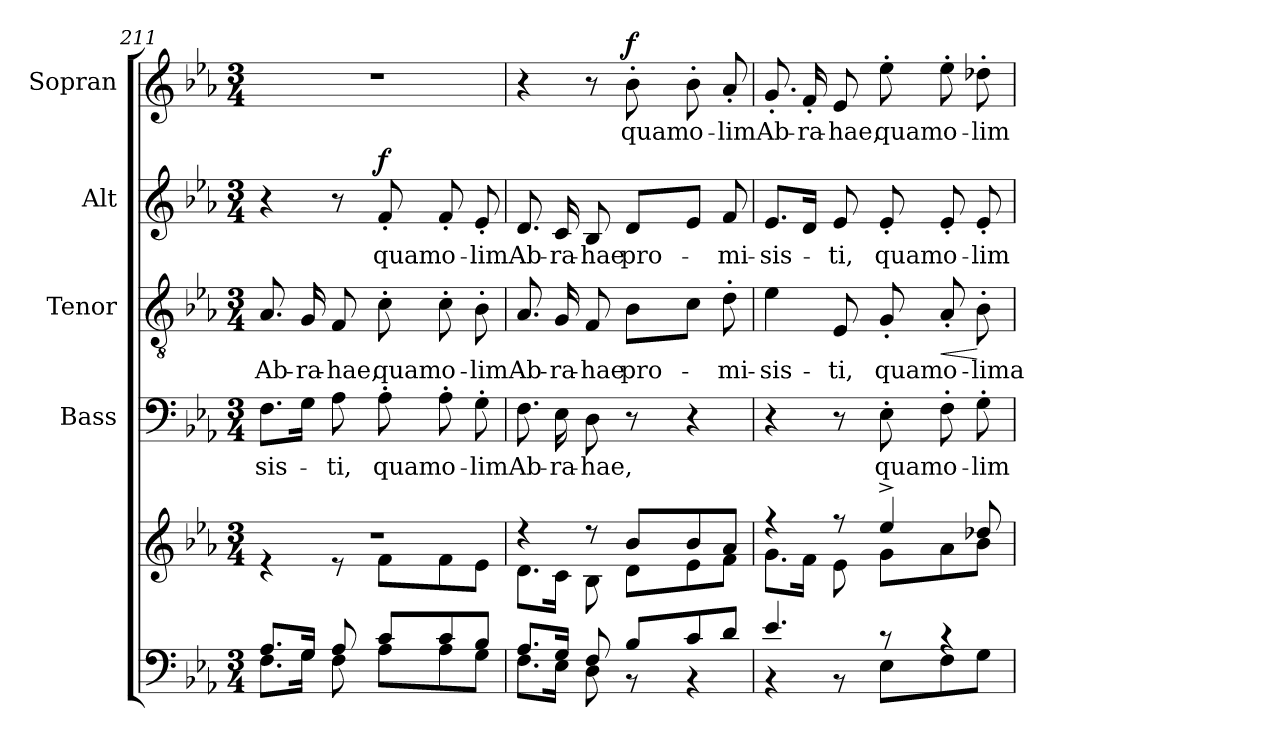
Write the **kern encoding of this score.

**kern	**kern	**kern	**text	**kern	**text	**dynam	**kern	**text	**dynam	**kern	**text	**dynam
*part5	*part5	*part4	*part4	*part3	*part3	*part3	*part2	*part2	*part2	*part1	*part1	*part1
*staff6	*staff5	*staff4	*staff4	*staff3	*staff3	*staff3	*staff2	*staff2	*staff2	*staff1	*staff1	*staff1
*	*	*I"Bass	*	*I"Tenor	*	*	*I"Alt	*	*	*I"Sopran	*	*
*	*	*I'B.	*	*I'T.	*	*	*I'A.	*	*	*I'S.	*	*
*clefF4	*clefG2	*clefF4	*	*clefGv2	*	*	*clefG2	*	*	*clefG2	*	*
*k[b-e-a-]	*k[b-e-a-]	*k[b-e-a-]	*	*k[b-e-a-]	*	*	*k[b-e-a-]	*	*	*k[b-e-a-]	*	*
*E-:	*E-:	*E-:	*	*E-:	*	*	*E-:	*	*	*E-:	*	*
*M3/4	*M3/4	*M3/4	*	*M3/4	*	*	*M3/4	*	*	*M3/4	*	*
=211	=211	=211	=211	=211	=211	=211	=211	=211	=211	=211	=211	=211
*^	*	*	*	*	*	*	*	*	*	*	*	*
!	!	!LO:N:vis=1	!	!LO:LY:b	!	!LO:LY:b	!	!	!	!	!	!	!
*	*	*^	*	*	*	*	*	*	*	*	*	*	*
8.A-/L	8.F\L	2.r	4re	8.F\L	-sis-	8.A-/	Ab-	.	4r	.	.	2.r	.	.
!	!	!	!	!	!	!	!LO:LY:b	!	!	!	!	!	!	!
16G/Jk	16G\Jk	.	.	16G\Jk	.	16G/	-ra-	.	.	.	.	.	.	.
!	!	!	!	!	!LO:LY:b	!	!LO:LY:b	!	!	!	!	!	!	!
8A-/	8F\	.	8re	8A-\	-ti,	8F/	-hae,	.	8r	.	.	.	.	.
!	!	!	!	!	!LO:LY:b	!	!LO:LY:b	!	!	!LO:LY:b	!LO:DY:a	!	!	!
8c/L	8A-\L	.	8f\L	8A-'>\	quam	8c'>\	quam	.	8f'</	quam	f	.	.	.
!	!	!	!	!	!LO:LY:b	!	!LO:LY:b	!	!	!LO:LY:b	!	!	!	!
8c/	8A-\	.	8f\	8A-'>\	o-	8c'>\	o-	.	8f'</	o-	.	.	.	.
!	!	!	!	!	!LO:LY:b	!	!LO:LY:b	!	!	!LO:LY:b	!	!	!	!
8B-/J	8G\J	.	8e-\J	8G'>\	-lim	8B-'>\	-lim	.	8e-'</	-lim	.	.	.	.
=212	=212	=212	=212	=212	=212	=212	=212	=212	=212	=212	=212	=212	=212	=212
!	!	!	!	!	!LO:LY:b	!	!LO:LY:b	!	!	!LO:LY:b	!	!	!	!
8.A-/L	8.F\L	4rcc	8.d\L	8.F\	Ab-	8.A-/	Ab-	.	8.d/	Ab-	.	4r	.	.
!	!	!	!	!	!LO:LY:b	!	!LO:LY:b	!	!	!LO:LY:b	!	!	!	!
16G/Jk	16E-\Jk	.	16c\Jk	16E-\	-ra-	16G/	-ra-	.	16c/	-ra-	.	.	.	.
!	!	!	!	!	!LO:LY:b	!	!LO:LY:b	!	!	!LO:LY:b	!	!	!	!
8F/	8D\	8rcc	8B-\	8D\	-hae,	8F/	-hae	.	8B-/	-hae	.	8r	.	.
!	!	!	!	!	!	!	!LO:LY:b	!	!	!LO:LY:b	!	!	!LO:LY:b	!LO:DY:a
8B-/L	8rBB	8b-/L	8d\L	8r	.	8B-\L	pro-	.	8d/L	pro-	.	8b-'>\	quam	f
!	!	!	!	!	!	!	!	!	!	!	!	!	!LO:LY:b	!
8c/	4rBB	8b-/	8e-\	4r	.	8c\J	.	.	8e-/J	.	.	8b-'>\	o-	.
!	!	!	!	!	!	!	!LO:LY:b	!	!	!LO:LY:b	!	!	!LO:LY:b	!
8d/J	.	8a-/J	8f\J	.	.	8d'>\	-mi-	.	8f/	-mi-	.	8a-'</	-lim	.
=213	=213	=213	=213	=213	=213	=213	=213	=213	=213	=213	=213	=213	=213	=213
!	!	!	!	!	!	!	!LO:LY:b	!	!	!LO:LY:b	!	!	!LO:LY:b	!
4.e-/	4rAA	4ree	8.g\L	4r	.	4e-\	-sis-	.	8.e-/L	-sis-	.	8.g'</	Ab-	.
!	!	!	!	!	!	!	!	!	!	!	!	!	!LO:LY:b	!
.	.	.	16f\Jk	.	.	.	.	.	16d/Jk	.	.	16f'</	-ra-	.
!	!	!	!	!	!	!	!LO:LY:b	!	!	!LO:LY:b	!	!	!LO:LY:b	!
.	8rBB	8ree	8e-\	8r	.	8E-/	-ti,	.	8e-/	-ti,	.	8e-/	-hae,	.
!	!	!	!	!	!LO:LY:b	!	!LO:LY:b	!	!	!LO:LY:b	!	!	!LO:LY:b	!
8rc	8E-\L	4ee-^>/	8g\L	8E-'>\	quam	8G'</	quam	.	8e-'</	quam	.	8ee-'>\	quam	.
!	!	!	!	!	!LO:LY:b	!	!LO:LY:b	!LO:HP:b	!	!LO:LY:b	!	!	!LO:LY:b	!
4rc	8F\	.	8a-\	8F'>\	o-	8A-'</	o-	<	8e-'</	o-	.	8ee-'>\	o-	.
!	!	!	!	!	!LO:LY:b	!	!LO:LY:b	!	!	!LO:LY:b	!	!	!LO:LY:b	!
.	8G\J	8dd-X/	8b-\J	8G'>\	-lim	8B-'>\	-lima	[	8e-'</	-lim	.	8dd-X'>\	-lim	.
*v	*v	*	*	*	*	*	*	*	*	*	*	*	*	*
*	*v	*v	*	*	*	*	*	*	*	*	*	*	*
=	=	=	=	=	=	=	=	=	=	=	=	=
*-	*-	*-	*-	*-	*-	*-	*-	*-	*-	*-	*-	*-
